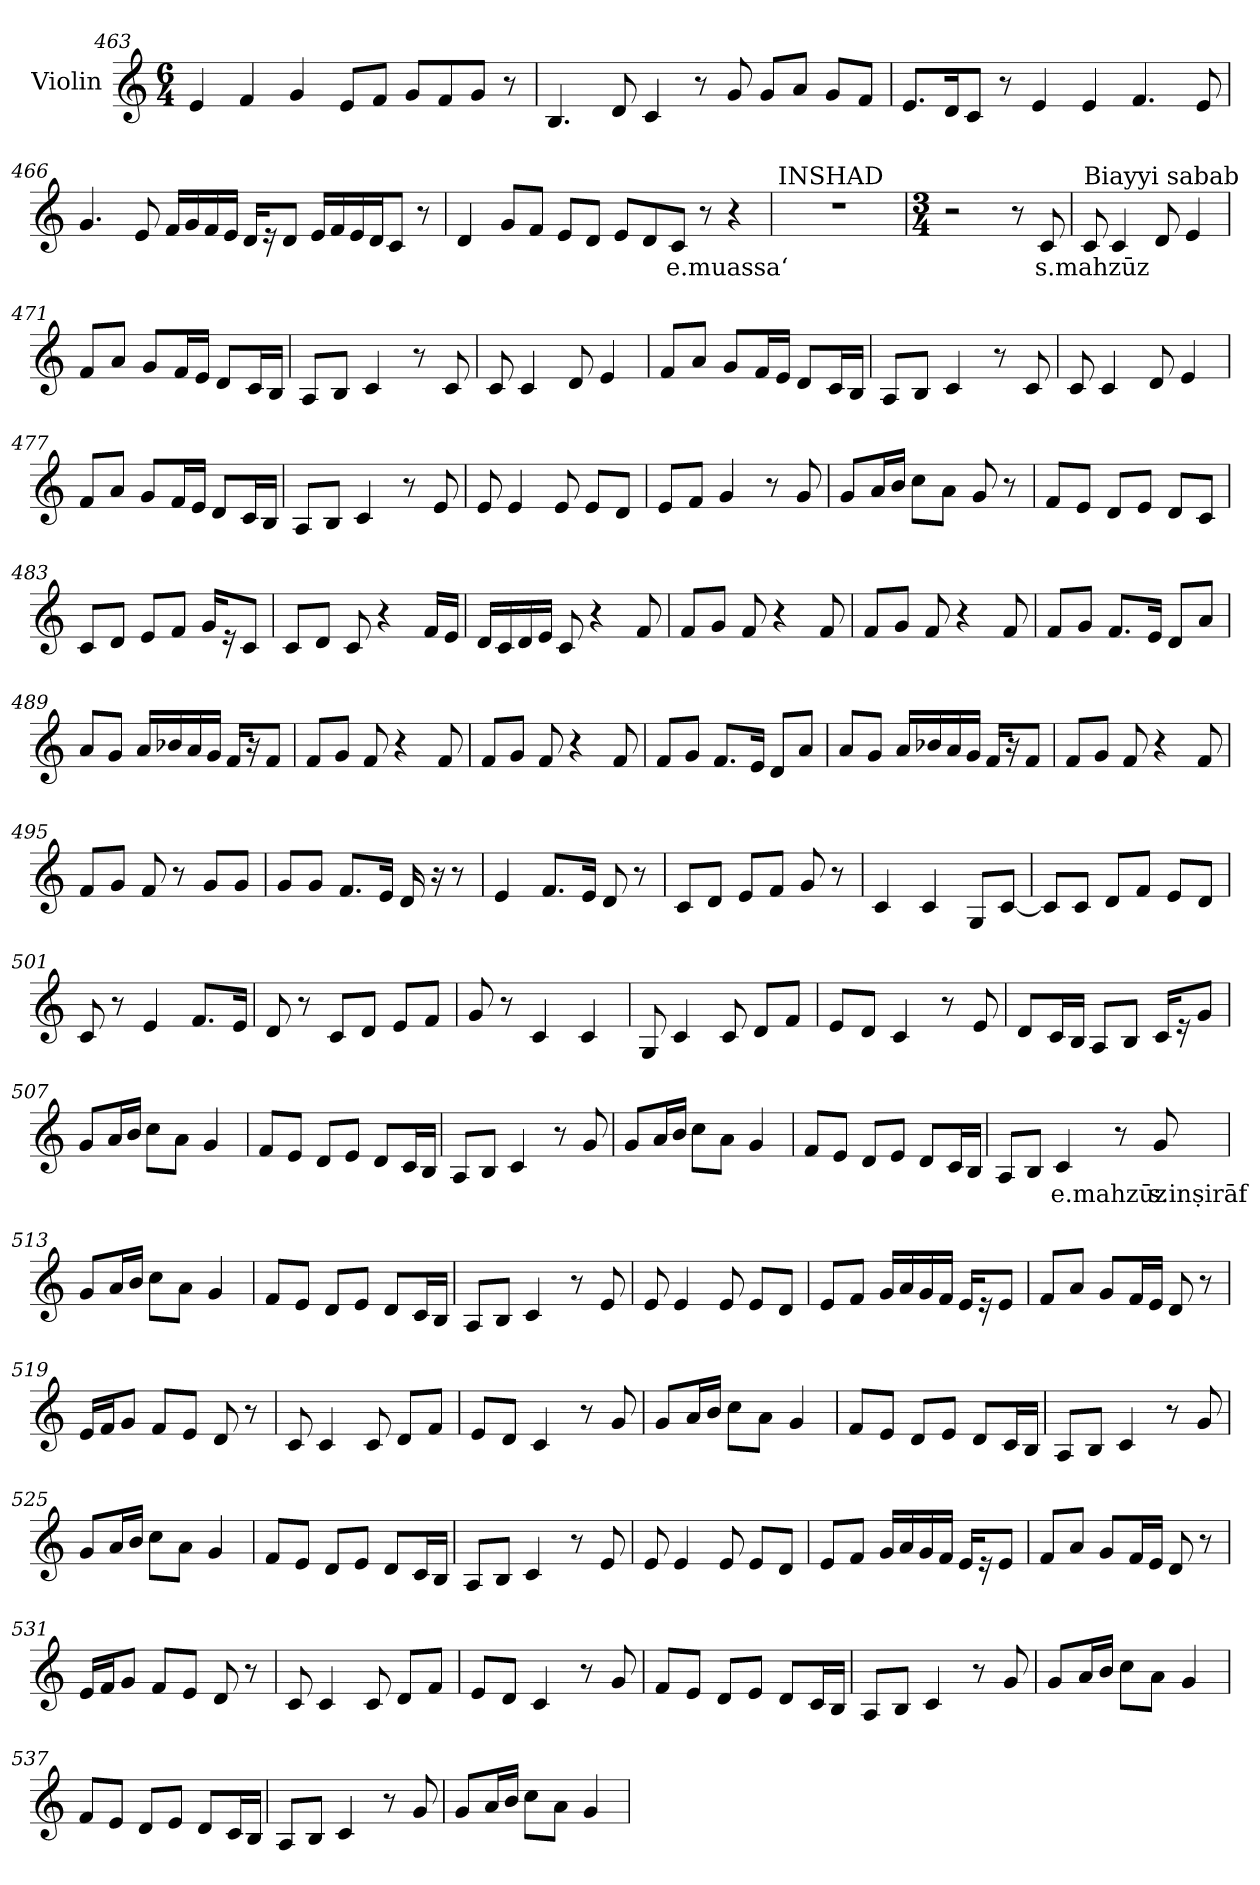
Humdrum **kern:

**kern	**text
*part1	*part1
*staff1	*staff1
*I"Violin	*
*clefG2	*
*k[]	*
*M6/4	*
=463	=463
4e/	.
4f/	.
4g/	.
8e/L	.
8f/J	.
8g/L	.
8f/	.
8g/J	.
8r	.
!!LO:LB:g=z
=464	=464
4.B/	.
8d/	.
4c/	.
8r	.
8g/	.
8g/L	.
8a/J	.
8g/L	.
8f/J	.
=465	=465
8.e/L	.
16d/K	.
8c/J	.
8r	.
4e/	.
4e/	.
4.f/	.
8e/	.
=466	=466
4.g/	.
8e/	.
16f/LL	.
16g/	.
16f/	.
16e/JJ	.
16d/KL	.
16r	.
8d/J	.
16e/LL	.
16f/	.
16e/	.
16d/J	.
8c/J	.
8r	.
!!LO:LB:g=z
=467	=467
4d/	.
8g/L	.
8f/J	.
8e/L	.
8d/J	.
8e/L	.
8d/	.
!	!LO:LY:b
8c/J	e.muassa‘
8r	.
4r	.
=468	=468
!LO:TX:a:t=INSHAD	!
1.r	.
=469	=469
*M3/4	*
*MM100	*
2r	.
8r	.
!	!LO:LY:b
8c/	s.mahzūz
=470	=470
!LO:TX:a:t=Biayyi sabab	!
8c/	.
4c/	.
8d/	.
4e/	.
=471	=471
8f/L	.
8a/J	.
8g/L	.
16f/L	.
16e/JJ	.
8d/L	.
16c/L	.
16B/JJ	.
!!LO:LB:g=z
=472	=472
8A/L	.
8B/J	.
4c/	.
8r	.
8c/	.
=473	=473
8c/	.
4c/	.
8d/	.
4e/	.
=474	=474
8f/L	.
8a/J	.
8g/L	.
16f/L	.
16e/JJ	.
8d/L	.
16c/L	.
16B/JJ	.
=475	=475
8A/L	.
8B/J	.
4c/	.
8r	.
8c/	.
=476	=476
8c/	.
4c/	.
8d/	.
4e/	.
!!LO:LB:g=z
=477	=477
8f/L	.
8a/J	.
8g/L	.
16f/L	.
16e/JJ	.
8d/L	.
16c/L	.
16B/JJ	.
=478	=478
8A/L	.
8B/J	.
4c/	.
8r	.
8e/	.
=479	=479
8e/	.
4e/	.
8e/	.
8e/L	.
8d/J	.
=480	=480
8e/L	.
8f/J	.
4g/	.
8r	.
8g/	.
=481	=481
8g/L	.
16a/L	.
16b/JJ	.
8cc\L	.
8a\J	.
8g/	.
8r	.
=482	=482
8f/L	.
8e/J	.
8d/L	.
8e/J	.
8d/L	.
8c/J	.
!!LO:PB:g=z
=483	=483
8c/L	.
8d/J	.
8e/L	.
8f/J	.
16g/KL	.
16r	.
8c/J	.
=484	=484
8c/L	.
8d/J	.
8c/	.
4r	.
16f/LL	.
16e/JJ	.
=485	=485
16d/LL	.
16c/	.
16d/	.
16e/JJ	.
8c/	.
4r	.
8f/	.
=486	=486
8f/L	.
8g/J	.
8f/	.
4r	.
8f/	.
=487	=487
8f/L	.
8g/J	.
8f/	.
4r	.
8f/	.
!!LO:LB:g=z
=488	=488
8f/L	.
8g/J	.
8.f/L	.
16e/Jk	.
8d/L	.
8a/J	.
=489	=489
8a/L	.
8g/J	.
16a/LL	.
16b-X/	.
16a/	.
16g/JJ	.
16f/KL	.
16r	.
8f/J	.
=490	=490
8f/L	.
8g/J	.
8f/	.
4r	.
8f/	.
=491	=491
8f/L	.
8g/J	.
8f/	.
4r	.
8f/	.
=492	=492
8f/L	.
8g/J	.
8.f/L	.
16e/Jk	.
8d/L	.
8a/J	.
!!LO:LB:g=z
=493	=493
8a/L	.
8g/J	.
16a/LL	.
16b-X/	.
16a/	.
16g/JJ	.
16f/KL	.
16r	.
8f/J	.
=494	=494
8f/L	.
8g/J	.
8f/	.
4r	.
8f/	.
=495	=495
8f/L	.
8g/J	.
8f/	.
8r	.
8g/L	.
8g/J	.
=496	=496
8g/L	.
8g/J	.
8.f/L	.
16e/Jk	.
16d/	.
16r	.
8r	.
=497	=497
4e/	.
8.f/L	.
16e/Jk	.
8d/	.
8r	.
!!LO:LB:g=z
=498	=498
8c/L	.
8d/J	.
8e/L	.
8f/J	.
8g/	.
8r	.
=499	=499
4c/	.
4c/	.
8G/L	.
[8c/J	.
=500	=500
8c/L]	.
8c/J	.
8d/L	.
8f/J	.
8e/L	.
8d/J	.
=501	=501
8c/	.
8r	.
4e/	.
8.f/L	.
16e/Jk	.
=502	=502
8d/	.
8r	.
8c/L	.
8d/J	.
8e/L	.
8f/J	.
=503	=503
8g/	.
8r	.
4c/	.
4c/	.
!!LO:LB:g=z
=504	=504
8G/	.
4c/	.
8c/	.
8d/L	.
8f/J	.
=505	=505
8e/L	.
8d/J	.
4c/	.
8r	.
8e/	.
=506	=506
8d/L	.
16c/L	.
16B/JJ	.
8A/L	.
8B/J	.
16c/KL	.
16r	.
8g/J	.
=507	=507
8g/L	.
16a/L	.
16b/JJ	.
8cc\L	.
8a\J	.
4g/	.
=508	=508
8f/L	.
8e/J	.
8d/L	.
8e/J	.
8d/L	.
16c/L	.
16B/JJ	.
!!LO:LB:g=z
=509	=509
8A/L	.
8B/J	.
4c/	.
8r	.
8g/	.
=510	=510
8g/L	.
16a/L	.
16b/JJ	.
8cc\L	.
8a\J	.
4g/	.
=511	=511
8f/L	.
8e/J	.
8d/L	.
8e/J	.
8d/L	.
16c/L	.
16B/JJ	.
=512	=512
8A/L	.
8B/J	.
!	!LO:LY:b
4c/	e.mahzūz
8r	.
!	!LO:LY:b
8g/	s.inṣirāf
=513	=513
8g/L	.
16a/L	.
16b/JJ	.
8cc\L	.
8a\J	.
4g/	.
!!LO:LB:g=z
=514	=514
8f/L	.
8e/J	.
8d/L	.
8e/J	.
8d/L	.
16c/L	.
16B/JJ	.
!!LO:LB:g=z
=515	=515
8A/L	.
8B/J	.
4c/	.
8r	.
8e/	.
=516	=516
8e/	.
4e/	.
8e/	.
8e/L	.
8d/J	.
=517	=517
8e/L	.
8f/J	.
16g/LL	.
16a/	.
16g/	.
16f/JJ	.
16e/KL	.
16r	.
8e/J	.
=518	=518
8f/L	.
8a/J	.
8g/L	.
16f/L	.
16e/JJ	.
8d/	.
8r	.
=519	=519
16e/LL	.
16f/J	.
8g/J	.
8f/L	.
8e/J	.
8d/	.
8r	.
!!LO:PB:g=z
=520	=520
8c/	.
4c/	.
8c/	.
8d/L	.
8f/J	.
=521	=521
8e/L	.
8d/J	.
4c/	.
8r	.
8g/	.
=522	=522
8g/L	.
16a/L	.
16b/JJ	.
8cc\L	.
8a\J	.
4g/	.
=523	=523
8f/L	.
8e/J	.
8d/L	.
8e/J	.
8d/L	.
16c/L	.
16B/JJ	.
=524	=524
8A/L	.
8B/J	.
4c/	.
8r	.
8g/	.
=525	=525
8g/L	.
16a/L	.
16b/JJ	.
8cc\L	.
8a\J	.
4g/	.
!!LO:PB:g=z
=526	=526
8f/L	.
8e/J	.
8d/L	.
8e/J	.
8d/L	.
16c/L	.
16B/JJ	.
=527	=527
8A/L	.
8B/J	.
4c/	.
8r	.
8e/	.
=528	=528
8e/	.
4e/	.
8e/	.
8e/L	.
8d/J	.
=529	=529
8e/L	.
8f/J	.
16g/LL	.
16a/	.
16g/	.
16f/JJ	.
16e/KL	.
16r	.
8e/J	.
=530	=530
8f/L	.
8a/J	.
8g/L	.
16f/L	.
16e/JJ	.
8d/	.
8r	.
!!LO:LB:g=z
=531	=531
16e/LL	.
16f/J	.
8g/J	.
8f/L	.
8e/J	.
8d/	.
8r	.
=532	=532
8c/	.
4c/	.
8c/	.
8d/L	.
8f/J	.
=533	=533
8e/L	.
8d/J	.
4c/	.
8r	.
8g/	.
=534	=534
8f/L	.
8e/J	.
8d/L	.
8e/J	.
8d/L	.
16c/L	.
16B/JJ	.
=535	=535
8A/L	.
8B/J	.
4c/	.
8r	.
8g/	.
=536	=536
8g/L	.
16a/L	.
16b/JJ	.
8cc\L	.
8a\J	.
4g/	.
!!LO:LB:g=z
=537	=537
8f/L	.
8e/J	.
8d/L	.
8e/J	.
8d/L	.
16c/L	.
16B/JJ	.
=538	=538
8A/L	.
8B/J	.
4c/	.
8r	.
8g/	.
=539	=539
8g/L	.
16a/L	.
16b/JJ	.
8cc\L	.
8a\J	.
4g/	.
=	=
*-	*-
